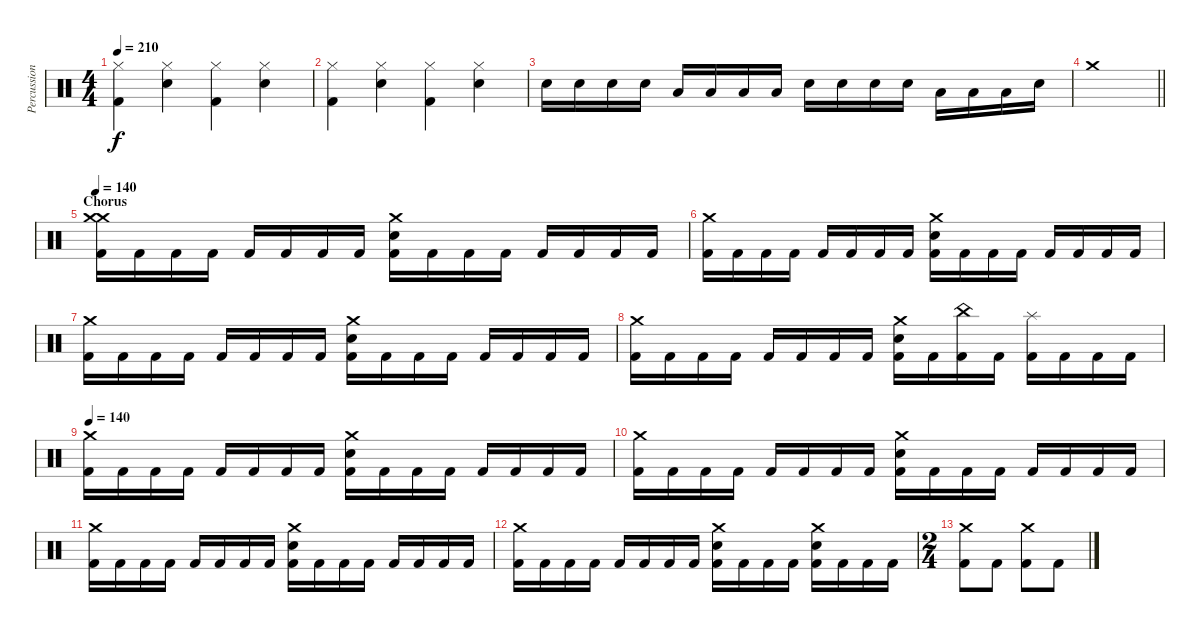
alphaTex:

\track ("Percussion" "Percussion") {instrument percussion}
\staff {score}
\articulation defaults
\ts (4 4)
\tempo 210
\clef neutral
\ks c
("Hi-Hat (closed)" "Kick (hit) 2").4{dy f} ("Snare (hit) 2" "Hi-Hat (closed)").4 ("Hi-Hat (closed)" "Kick (hit) 2").4 ("Snare (hit) 2" "Hi-Hat (closed)").4 |
("Hi-Hat (closed)" "Kick (hit) 2").4 ("Snare (hit) 2" "Hi-Hat (closed)").4 ("Hi-Hat (closed)" "Kick (hit) 2").4 ("Snare (hit) 2" "Hi-Hat (closed)").4 |
"Snare (hit) 2".16 "Snare (hit) 2".16 "Snare (hit) 2".16 "Snare (hit) 2".16 "Low Tom (hit)".16 "Low Tom (hit)".16 "Low Tom (hit)".16 "Low Tom (hit)".16 "Snare (hit) 2".16 "Snare (hit) 2".16 "Snare (hit) 2".16 "Snare (hit) 2".16 "Low Tom (hit)".16 "Low Tom (hit)".16 "Low Tom (hit)".16 "Snare (hit)".16 |
\barLineRight lightlight "Crash medium (hit)".1
|
\section ("" "Chorus")
\tempo 140
("Crash medium (hit)" "Crash medium (hit)" "Kick (hit) 2").16 "Kick (hit) 2".16 "Kick (hit) 2".16 "Kick (hit) 2".16 "Kick (hit) 2".16 "Kick (hit) 2".16 "Kick (hit) 2".16 "Kick (hit) 2".16 ("Crash medium (hit)" "Snare (hit) 2" "Kick (hit) 2").16 "Kick (hit) 2".16 "Kick (hit) 2".16 "Kick (hit) 2".16 "Kick (hit) 2".16 "Kick (hit) 2".16 "Kick (hit) 2".16 "Kick (hit) 2".16 |
("Crash medium (hit)" "Kick (hit) 2").16 "Kick (hit) 2".16 "Kick (hit) 2".16 "Kick (hit) 2".16 "Kick (hit) 2".16 "Kick (hit) 2".16 "Kick (hit) 2".16 "Kick (hit) 2".16 ("Crash medium (hit)" "Snare (hit) 2" "Kick (hit) 2").16 "Kick (hit) 2".16 "Kick (hit) 2".16 "Kick (hit) 2".16 "Kick (hit) 2".16 "Kick (hit) 2".16 "Kick (hit) 2".16 "Kick (hit) 2".16 |
("Crash medium (hit)" "Kick (hit) 2").16 "Kick (hit) 2".16 "Kick (hit) 2".16 "Kick (hit) 2".16 "Kick (hit) 2".16 "Kick (hit) 2".16 "Kick (hit) 2".16 "Kick (hit) 2".16 ("Crash medium (hit)" "Snare (hit) 2" "Kick (hit) 2").16 "Kick (hit) 2".16 "Kick (hit) 2".16 "Kick (hit) 2".16 "Kick (hit) 2".16 "Kick (hit) 2".16 "Kick (hit) 2".16 "Kick (hit) 2".16 |
("Crash medium (hit)" "Kick (hit) 2").16 "Kick (hit) 2".16 "Kick (hit) 2".16 "Kick (hit) 2".16 "Kick (hit) 2".16 "Kick (hit) 2".16 "Kick (hit) 2".16 "Kick (hit) 2".16 ("Crash medium (hit)" "Snare (hit) 2" "Kick (hit) 2").16 "Kick (hit) 2".16 ("China (hit)" "Kick (hit) 2").16 "Kick (hit) 2".16 ("Splash (hit)" "Kick (hit) 2").16 "Kick (hit) 2".16 "Kick (hit) 2".16 "Kick (hit) 2".16 |
\tempo 140
("Crash medium (hit)" "Kick (hit) 2").16 "Kick (hit) 2".16 "Kick (hit) 2".16 "Kick (hit) 2".16 "Kick (hit) 2".16 "Kick (hit) 2".16 "Kick (hit) 2".16 "Kick (hit) 2".16 ("Crash medium (hit)" "Snare (hit) 2" "Kick (hit) 2").16 "Kick (hit) 2".16 "Kick (hit) 2".16 "Kick (hit) 2".16 "Kick (hit) 2".16 "Kick (hit) 2".16 "Kick (hit) 2".16 "Kick (hit) 2".16 |
("Crash medium (hit)" "Kick (hit) 2").16 "Kick (hit) 2".16 "Kick (hit) 2".16 "Kick (hit) 2".16 "Kick (hit) 2".16 "Kick (hit) 2".16 "Kick (hit) 2".16 "Kick (hit) 2".16 ("Crash medium (hit)" "Snare (hit) 2" "Kick (hit) 2").16 "Kick (hit) 2".16 "Kick (hit) 2".16 "Kick (hit) 2".16 "Kick (hit) 2".16 "Kick (hit) 2".16 "Kick (hit) 2".16 "Kick (hit) 2".16 |
("Crash medium (hit)" "Kick (hit) 2").16 "Kick (hit) 2".16 "Kick (hit) 2".16 "Kick (hit) 2".16 "Kick (hit) 2".16 "Kick (hit) 2".16 "Kick (hit) 2".16 "Kick (hit) 2".16 ("Crash medium (hit)" "Snare (hit) 2" "Kick (hit) 2").16 "Kick (hit) 2".16 "Kick (hit) 2".16 "Kick (hit) 2".16 "Kick (hit) 2".16 "Kick (hit) 2".16 "Kick (hit) 2".16 "Kick (hit) 2".16 |
("Crash medium (hit)" "Kick (hit) 2").16 "Kick (hit) 2".16 "Kick (hit) 2".16 "Kick (hit) 2".16 "Kick (hit) 2".16 "Kick (hit) 2".16 "Kick (hit) 2".16 "Kick (hit) 2".16 ("Crash medium (hit)" "Snare (hit) 2" "Kick (hit) 2").16 "Kick (hit) 2".16 "Kick (hit) 2".16 "Kick (hit) 2".16 ("Crash medium (hit)" "Snare (hit) 2" "Kick (hit) 2").16 "Kick (hit) 2".16 "Kick (hit) 2".16 "Kick (hit) 2".16 |
\ts (2 4)
("Crash medium (hit)" "Kick (hit) 2").8 "Kick (hit) 2".8 ("Crash medium (hit)" "Kick (hit) 2").8 "Kick (hit) 2".8
